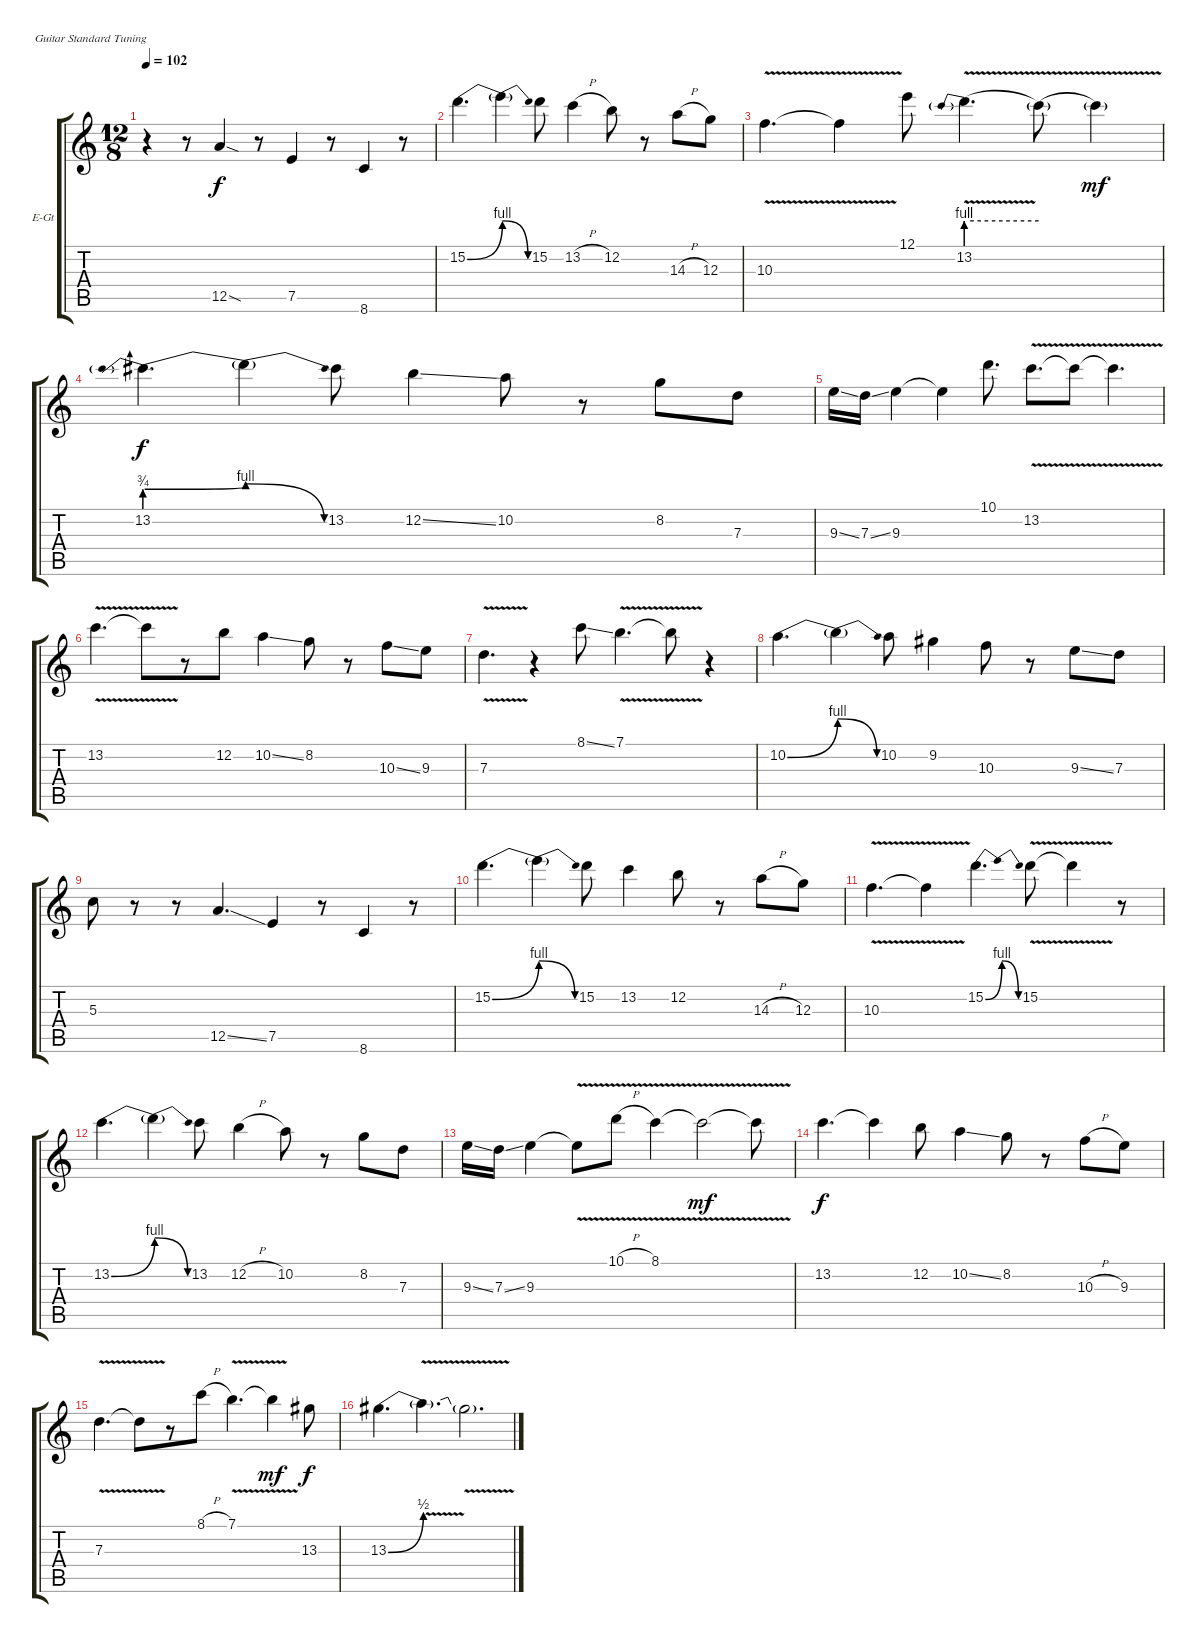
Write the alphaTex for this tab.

\bracketExtendMode groupsimilarinstruments
\firstSystemTrackNameOrientation horizontal
\otherSystemsTrackNameOrientation horizontal
\track ("Lead guitar" "E-Gt") {instrument distortionguitar}
\staff {score tabs}
\tuning (E4 B3 G3 D3 A2 E2)
\ts (12 8)
\tempo 102
\clef g2
\ks c
r.4{dy f instrument distortionguitar} r.8 12.5{sod}.4 r.8 7.5.4 r.8 8.6.4 r.8 |
15.2{be (bend 0 0 15 4)}.4{d} 15.2{be (release 0 4 37.199999999999996 0) t}.4 15.2.8 13.2{h}.4 12.2.8 r.8 14.3{h}.8 12.3.8 |
10.3{v}.4{d} 10.3{v t}.4 12.1.8 13.2{be (prebend 0 4 60 4) v}.4{d} 13.2{be (hold 0 0 60 0) v t}.8 13.2{t}.4{dy mf} |
13.2{be (prebendbend 0 3 7.8 4)}.4{d dy f} 13.2{be (release 0 4 15 0) t}.4 13.2.8 12.2{ss}.4 10.2.8 r.8 8.2.8 7.3.8 |
9.3{ss}.16 7.3{ss}.16 9.3.4 9.3{t}.4 10.1.8{d} 13.2{v}.8{d} 13.2{v t}.8 13.2{v t}.4{d} |
13.2{v}.4{d} 13.2{v t}.8 r.8 12.2.8 10.2{ss}.4 8.2.8 r.8 10.3{ss}.8 9.3.8 |
7.3{v}.4{d} r.4 8.1{ss}.8 7.1{v}.4{d} 7.1{v t}.8 r.4 |
10.2{be (bend 0 0 9.6 4)}.4{d} 10.2{be (release 0 4 40.199999999999996 0) t}.4 10.2.8 9.2.4 10.3.8 r.8 9.3{ss}.8 7.3.8 |
5.3.8 r.8 r.8 12.5{ss}.4{d} 7.5.4 r.8 8.6.4 r.8 |
15.2{be (bend 0 0 7.199999999999999 4)}.4{d} 15.2{be (release 0 4 43.199999999999996 0) t}.4 15.2.8 13.2.4 12.2.8 r.8 14.3{h}.8 12.3.8 |
10.3{v}.4{d} 10.3{v t}.4 15.2{be (bendrelease 0 0 10.2 4 20.4 4 30 0)}.4{d} 15.2{v}.8 15.2{v t}.4 r.8 |
13.2{be (bend 0 0 12.6 4)}.4{d} 13.2{be (release 0 4 48.6 0) t}.4 13.2.8 12.2{h}.4 10.2.8 r.8 8.2.8 7.3.8 |
9.3{ss}.16 7.3{ss}.16 9.3.4 9.3{v t}.8 10.1{v h}.8 8.1{v}.4 8.1{v t}.2{dy mf} 8.1{v t}.8 |
13.2.4{d dy f} 13.2{t}.4 12.2.8 10.2{ss}.4 8.2.8 r.8 10.3{h}.8 9.3.8 |
7.3{v}.4{d} 7.3{v t}.8 r.8 8.1{h}.8 7.1{v}.4{d} 7.1{v t}.4{dy mf} 13.3.8{dy f} |
13.3{be (bend 0 0 29.4 2)}.4{d} 13.3{v t}.4{d} 13.3{be (hold 0 0 60 0) v t}.2{d}
